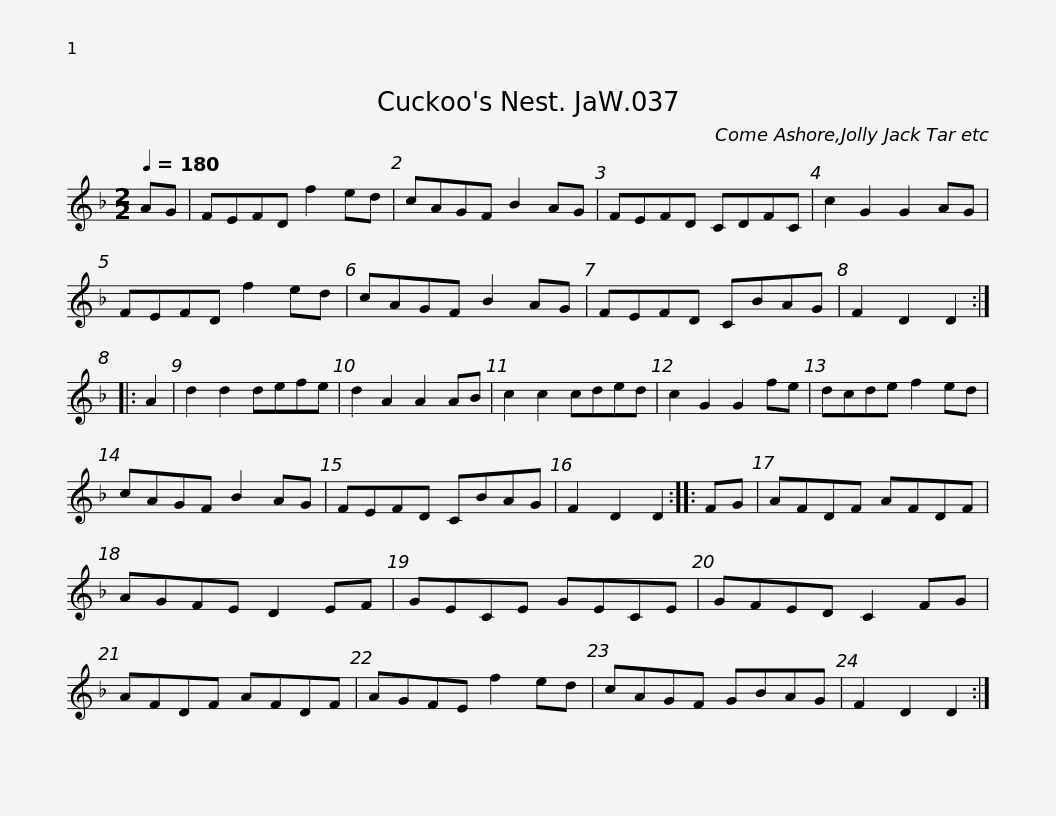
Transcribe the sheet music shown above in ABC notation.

X:1
L:1/8
Q:1/4=180
M:2/2
I:linebreak $
K:F
V:1 treble
V:1
 AG | FEFD f2 ed | cAGF B2 AG | FEFD CDFC | c2 G2 G2 AG |$ %5
 FEFD f2 ed | cAGF B2 AG | FEFD CBAG | F2 D2 D2 ::$ A2 | %10
 d2 d2 defe | d2 A2 A2 AB | c2 c2 cded | c2 G2 G2 fe |$ dcde f2 ed | %15
 cAGF B2 AG | FEFD CBAG | F2 D2 D2 ::$ FG | AFDF AFDF | %20
 AGFE D2 EF | GECE GECE | GFED C2 FG |$ AFDF AFDF | AGFE f2 ed | %25
 cAGF GBAG | F2 D2 D2 :| %27
